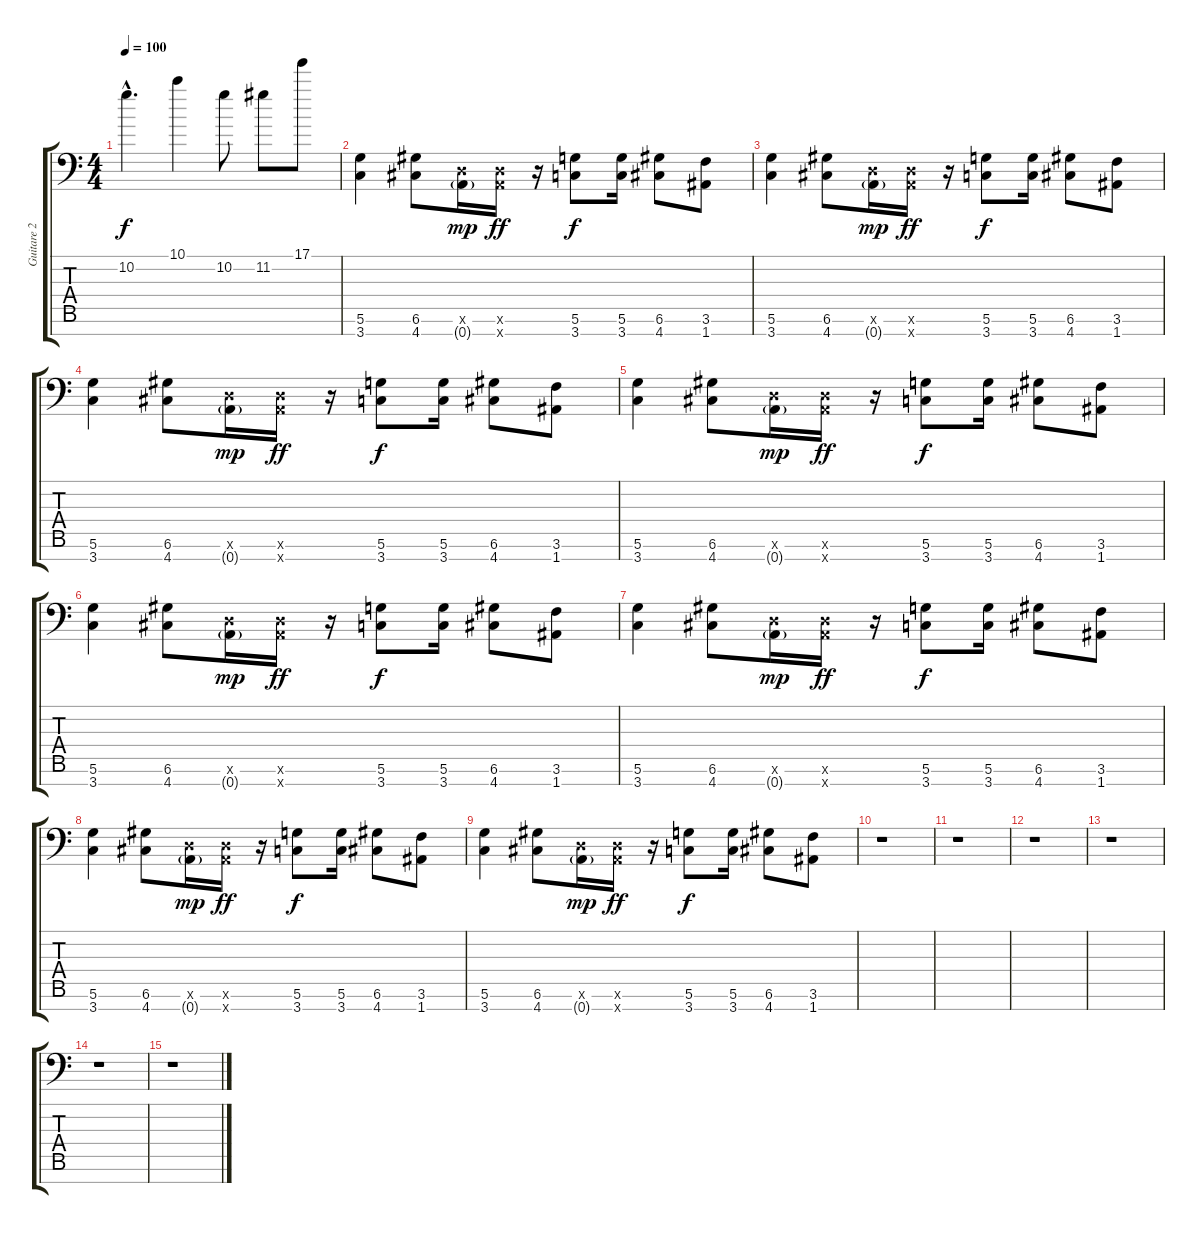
\track ("Guitare 2" "Guitare 2") {instrument overdrivenguitar}
\staff {score tabs}
\tuning (D4 A3 F3 C3 G2 D2 A1) {hide}
\ts (4 4)
\tempo 100
\clef f4
\ks c
10.2{hac}.4{d dy f} 10.1.4 10.2.8 11.2.8 17.1.8 |
(5.6 3.7).4 (6.6 4.7).8 (0.6{x} 0.7{g}).16{dy mp} (0.6{x} 0.7{x}).16{dy ff} r.16 (5.6 3.7).8{dy f} (5.6 3.7).16 (6.6 4.7).8 (3.6 1.7).8 |
(5.6 3.7).4 (6.6 4.7).8 (0.6{x} 0.7{g}).16{dy mp} (0.6{x} 0.7{x}).16{dy ff} r.16 (5.6 3.7).8{dy f} (5.6 3.7).16 (6.6 4.7).8 (3.6 1.7).8 |
(5.6 3.7).4 (6.6 4.7).8 (0.6{x} 0.7{g}).16{dy mp} (0.6{x} 0.7{x}).16{dy ff} r.16 (5.6 3.7).8{dy f} (5.6 3.7).16 (6.6 4.7).8 (3.6 1.7).8 |
(5.6 3.7).4 (6.6 4.7).8 (0.6{x} 0.7{g}).16{dy mp} (0.6{x} 0.7{x}).16{dy ff} r.16 (5.6 3.7).8{dy f} (5.6 3.7).16 (6.6 4.7).8 (3.6 1.7).8 |
(5.6 3.7).4 (6.6 4.7).8 (0.6{x} 0.7{g}).16{dy mp} (0.6{x} 0.7{x}).16{dy ff} r.16 (5.6 3.7).8{dy f} (5.6 3.7).16 (6.6 4.7).8 (3.6 1.7).8 |
(5.6 3.7).4 (6.6 4.7).8 (0.6{x} 0.7{g}).16{dy mp} (0.6{x} 0.7{x}).16{dy ff} r.16 (5.6 3.7).8{dy f} (5.6 3.7).16 (6.6 4.7).8 (3.6 1.7).8 |
(5.6 3.7).4 (6.6 4.7).8 (0.6{x} 0.7{g}).16{dy mp} (0.6{x} 0.7{x}).16{dy ff} r.16 (5.6 3.7).8{dy f} (5.6 3.7).16 (6.6 4.7).8 (3.6 1.7).8 |
(5.6 3.7).4 (6.6 4.7).8 (0.6{x} 0.7{g}).16{dy mp} (0.6{x} 0.7{x}).16{dy ff} r.16 (5.6 3.7).8{dy f} (5.6 3.7).16 (6.6 4.7).8 (3.6 1.7).8 |
r.1 |
r.1 |
r.1 |
r.1 |
r.1 |
r.1
